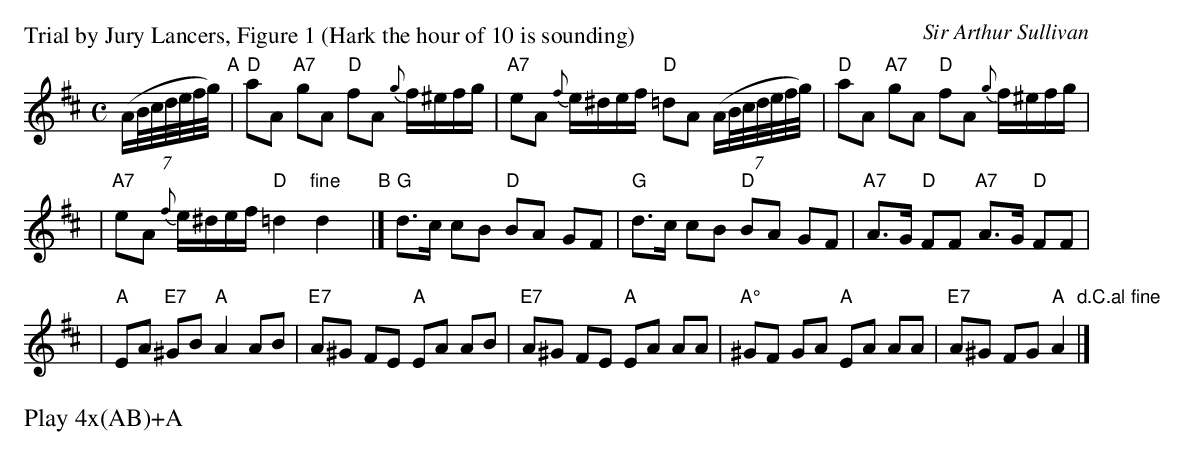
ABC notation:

X:1
P: Trial by Jury Lancers, Figure 1 (Hark the hour of 10 is sounding)
C: Sir Arthur Sullivan
M: C
L: 1/16
K: D
((7:4AB/c/d/e/f/g/) "A"\
|  "D"a2A2 "A7"g2A2 "D"f2A2 {g}f^efg \
| "A7"e2A2 {f}e^def "D"=d2A2 ((7:4AB/c/d/e/f/g/) \
|  "D"a2A2 "A7"g2A2 "D"f2A2 {g}f^efg |
| "A7"e2A2 {f}e^def "D"=d4 "fine"d4 y\
"B"\
|]  "G"d3c     c2B2 "D"B2A2    G2F2 \
|   "G"d3c     c2B2 "D"B2A2    G2F2 \
|  "A7"A3G  "D"F2F2 "A7"A3G "D"F2F2 |
|  "A"E2A2 "E7"^G2B2 "A"A4   A2B2 \
|"E7"A2^G2 F2E2 "A"E2A2 A2B2 \
|"E7"A2^G2 F2E2 "A"E2A2 A2A2 \
|"A°"^G2F2 G2A2 "A"E2A2 A2A2 \
|  "E7"A2^G2 F2G2 "A"A4 "d.C.al fine"|]
